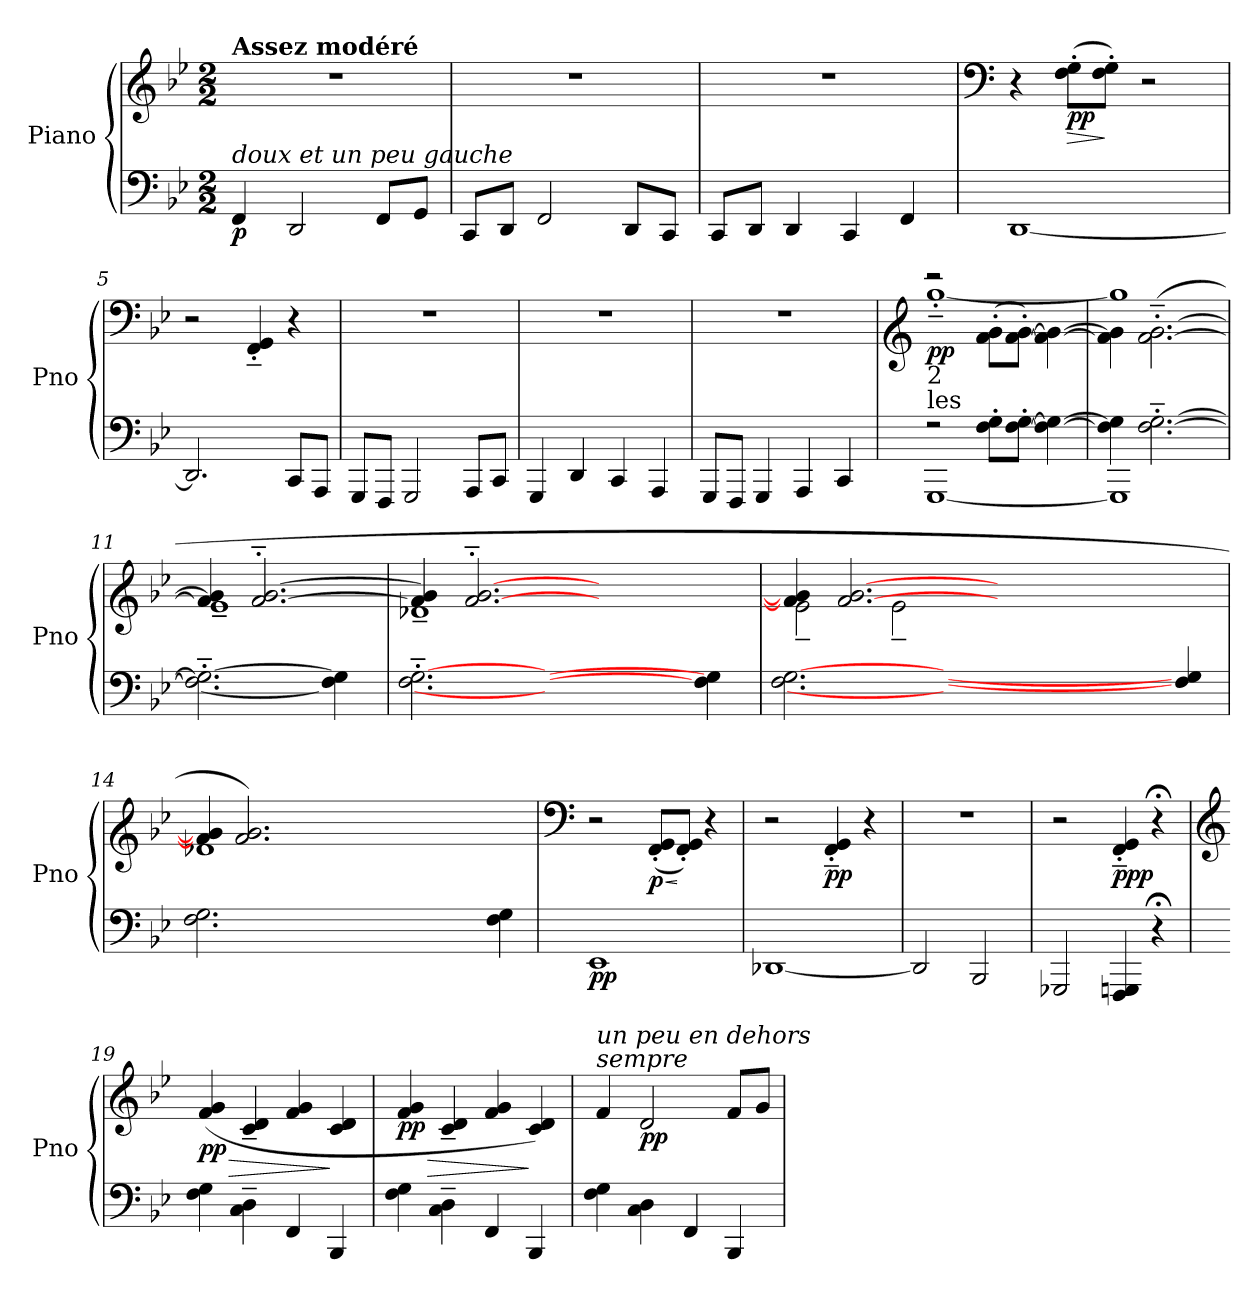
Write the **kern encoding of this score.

**kern	**kern	**dynam
*part1	*part1	*part1
*staff2	*staff1	*staff1/2
*I"Piano	*	*
*I'Pno	*	*
*clefF4	*clefG2	*
*k[b-e-]	*k[b-e-]	*
*M2/2	*M2/2	*
=1	=1	=1
!	!LO:TX:a:B:t=Assez modéré	!
!LO:TX:a:i:t=doux et un peu gauche	!	!
!	!	!LO:DY:b=2
4FF/	1r	p
2DD/	.	.
8FF/L	.	.
8GG/J	.	.
=2	=2	=2
8CC/L	1r	.
8DD/J	.	.
2FF/	.	.
8DD/L	.	.
8CC/J	.	.
=3	=3	=3
8CC/L	1r	.
8DD/J	.	.
4DD/	.	.
4CC/	.	.
4FF/	.	.
!!LO:LB:g=z
=4	=4	=4
*	*clefF4	*
[1DD	4r	.
!	!	!LO:HP:b
!	!	!LO:DY:n=1:b
.	(>8F\' 8G\'L	> pp
.	8F\' 8G\'J)	]
.	2r	.
=5	=5	=5
2.DD/]	2r	.
.	4FF/'~ 4GG/'~	.
8CC/L	4r	.
8AAA/J	.	.
=6	=6	=6
8GGG/L	1r	.
8FFF/J	.	.
2GGG/	.	.
8AAA/L	.	.
8CC/J	.	.
=7	=7	=7
4GGG/	1r	.
4DD/	.	.
4CC/	.	.
4AAA/	.	.
=8	=8	=8
8GGG/L	1r	.
8FFF/J	.	.
4GGG/	.	.
4AAA/	.	.
4CC/	.	.
!!LO:LB:g=z
=9	=9	=9
*	*clefG1	*
*^	*^	*
!LO:TX:a:t=les	!	!	!	!
!LO:TX:a:t=2	!	!	!	!
!	!	!	!	!LO:DY:b
2r	[1GGG	2r	[1bb-'~	pp
8F\' 8G\'L	.	(>8a\' 8b-\'L	.	.
[8F\' [8G\'J	.	[8a\' [8b-\'J)	.	.
4F\_ 4G\_	.	4a\_ 4b-\_	.	.
=10	=10	=10	=10	=10
4F\] 4G\]	1GGG]	4a\] 4b-\]	1bb-]	.
[2.F\'~ [2.G\'~	.	(>[2.a\'~ [2.b-\'~	.	.
*v	*v	*	*	*
=11	=11	=11	=11
2.F\_'~ 2.G\_'~	4a/] 4b-/]	1g~	.
.	[2.a/'~ [2.b-/'~	.	.
4F\] 4G\]	.	.	.
=12	=12	=12	=12
[2.F\'~ [2.G\'~	4a/] 4b-/]	1f-X~	.
.	[2.a/'~ [2.b-/'~	.	.
1ryy	.	.	.
.	1ryy	1ryy	.
4F\] 4G\]	.	.	.
=13	=13	=13	=13
[2.F\ [2.G\	4a/] 4b-/]	2g~\	.
.	[2.a/ [2.b-/	.	.
.	.	2g~\	.
0ryy	.	.	.
.	0ryy	0ryy	.
4F/] 4G/]	.	.	.
!!LO:LB:g=z	!!
=14	=14	=14	=14
2.F\ 2.G\	4a/] 4b-/]	1f-X	.
.	2.a/ 2.b-/)	.	.
0.ryy	.	.	.
.	0.ryy	0.ryy	.
4F\ 4G\	.	.	.
*	*v	*v	*
=15	=15	=15
*	*clefF4	*
!	!	!LO:DY:b=2
1EE-	2r	pp
!	!	!LO:HP:b
!	!	!LO:DY:n=1:b
.	(<8FF/' 8GG/'L	< p
.	8FF/' 8GG/'J)	[
.	4r	.
=16	=16	=16
[1DD-X	2r	.
!	!	!LO:DY:b
.	4FF/'~ 4GG/'~	pp
.	4r	.
=17	=17	=17
2DD-/]	1r	.
2BBB-/	.	.
=18	=18	=18
2GGG-X/	2r	.
!	!	!LO:DY:b
4FFF/ 4GGGn/	4FF/'~ 4GG/'~	ppp
4r;<	4r;<	.
!!LO:PB:g=z
=19	=19	=19
*	*clefG2	*
!	!	!LO:HP:b
!	!	!LO:DY:n=1:b
4F\ 4G\	(<4f/ 4g/	> pp
4C\~ 4D\~	4c/~ 4d/~	.
4FF/	4f/ 4g/	.
4BBB-/	4c/ 4d/	]
=20	=20	=20
!	!	!LO:HP:b
!	!	!LO:DY:n=1:b
4F\ 4G\	4f/ 4g/	> pp
4C\~ 4D\~	4c/~ 4d/~	.
4FF/	4f/ 4g/	.
4BBB-/	4c/ 4d/)	]
=21	=21	=21
!	!LO:TX:a:i:t=sempre	!
!	!LO:TX:a:i:t=un peu en dehors	!
4F\ 4G\	4f/	.
!	!	!LO:DY:b
4C\ 4D\	2d/	pp
4FF/	.	.
4BBB-/	8f/L	.
.	8g/J	.
=	=	=
*-	*-	*-
